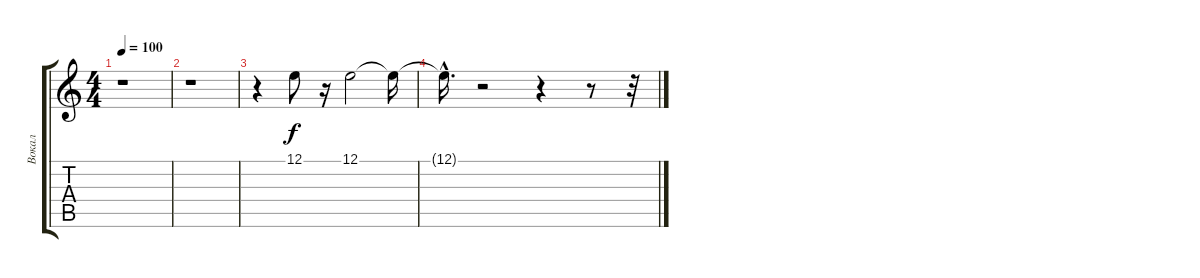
\track ("Вокал" "Вокал") {instrument voiceoohs}
\staff {score tabs}
\tuning (E4 B3 G3 D3 A2 E2) {hide}
\ts (4 4)
\tempo 100
\clef g2
\ks c
r.1{dy f} |
r.1 |
r.4 12.1.8 r.16 12.1.2 12.1{t}.16 |
12.1{hac t}.16{d} r.2 r.4 r.8 r.32
